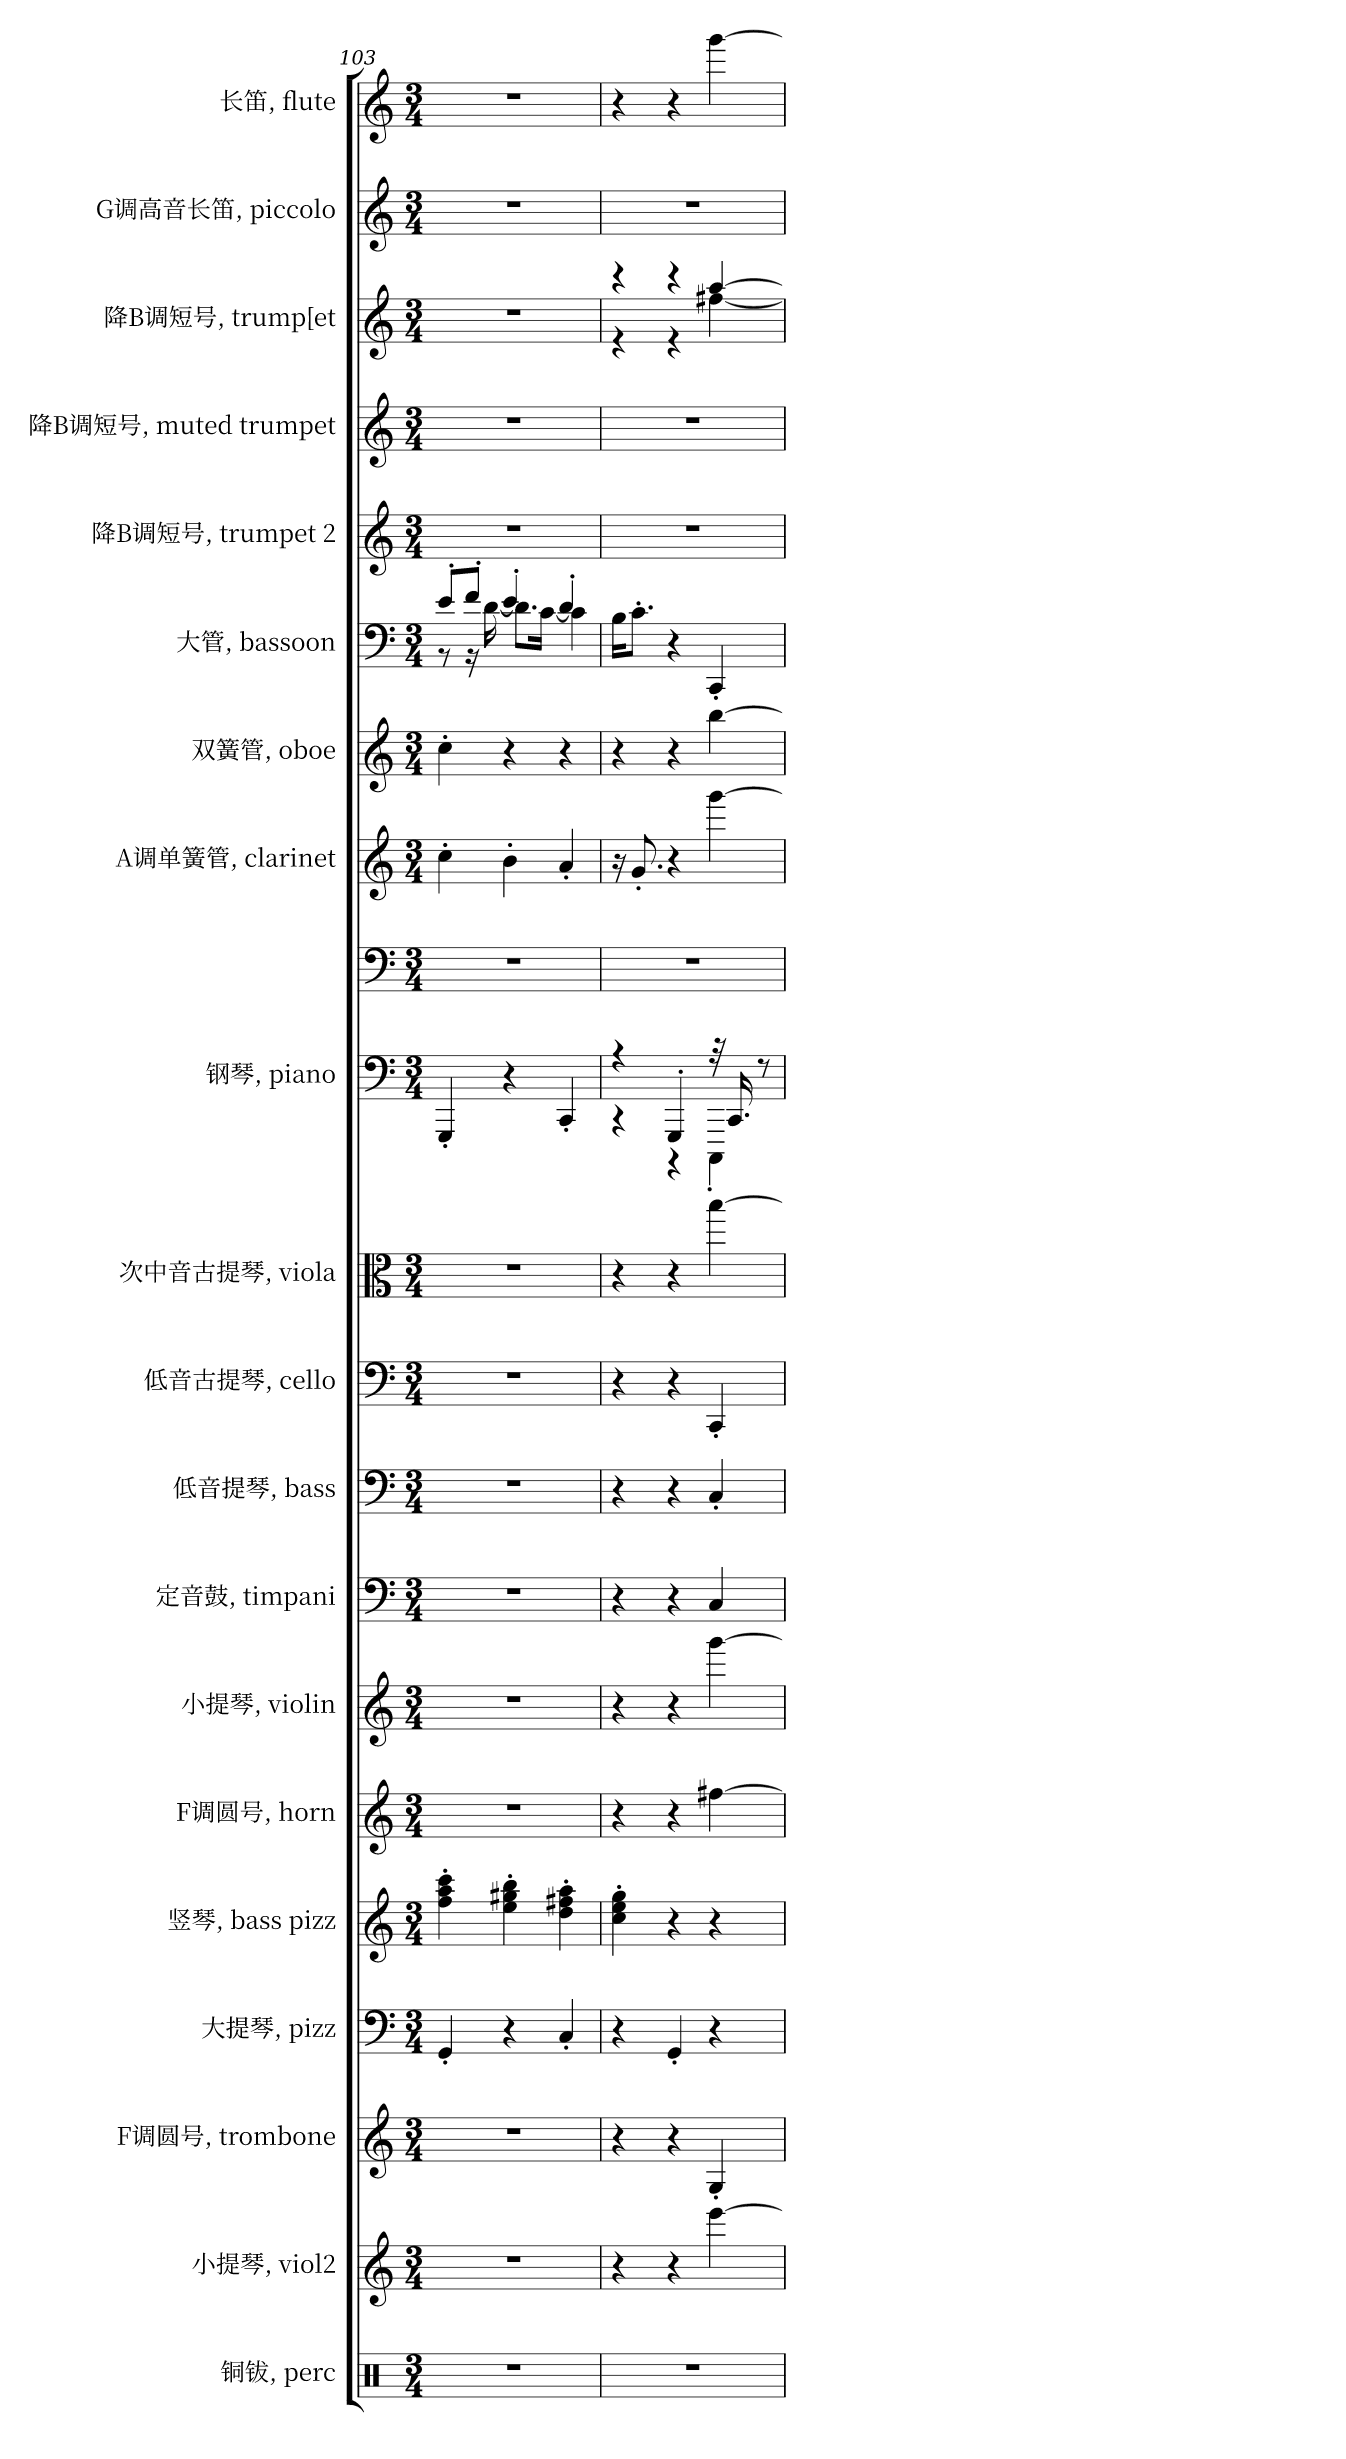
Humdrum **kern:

**kern	**kern	**kern	**kern	**kern	**kern	**kern	**kern	**kern	**kern	**kern	**kern	**kern	**kern	**kern	**kern	**kern	**kern	**kern	**kern	**kern
*part20	*part19	*part18	*part17	*part16	*part15	*part14	*part13	*part12	*part11	*part10	*part9	*part9	*part8	*part7	*part6	*part5	*part4	*part3	*part2	*part1
*staff21	*staff20	*staff19	*staff18	*staff17	*staff16	*staff15	*staff14	*staff13	*staff12	*staff11	*staff10	*staff9	*staff8	*staff7	*staff6	*staff5	*staff4	*staff3	*staff2	*staff1
*I"铜钹, perc	*I"小提琴, viol2	*I"F调圆号, trombone	*I"大提琴, pizz	*I"竖琴, bass pizz	*I"F调圆号, horn	*I"小提琴, violin	*I"定音鼓, timpani	*I"低音提琴, bass	*I"低音古提琴, cello	*I"次中音古提琴, viola	*I"钢琴, piano	*	*I"A调单簧管, clarinet	*I"双簧管, oboe	*I"大管, bassoon	*I"降B调短号, trumpet 2	*I"降B调短号, muted trumpet	*I"降B调短号, trump[et	*I"G调高音长笛, piccolo	*I"长笛, flute
*	*	*	*	*	*I'F Hn.	*I'Vln.	*I'Timp.	*	*	*	*I'Pno.	*	*I'A Cl.	*I'Ob.	*I'Bsn.	*	*	*	*	*I'Fl.
*clefX	*clefG2	*clefG2	*clefF4	*clefG2	*clefG2	*clefG2	*clefF4	*clefF4	*clefF4	*clefC3	*clefF4	*clefF4	*clefG2	*clefG2	*clefF4	*clefG2	*clefG2	*clefG2	*clefG2	*clefG2
*	*	*ITrd4c7	*	*	*ITrd4c7	*	*	*ITrd7c12	*	*	*	*	*ITrd2c3	*	*	*ITrd1c2	*ITrd1c2	*ITrd1c2	*ITrd-4c-7	*
*k[]	*k[]	*k[b-]	*k[]	*k[]	*k[b-]	*k[]	*k[]	*k[]	*k[]	*k[]	*k[]	*k[]	*k[f#c#g#]	*k[]	*k[]	*k[b-e-]	*k[b-e-]	*k[b-e-]	*k[f#]	*k[]
*M3/4	*M3/4	*M3/4	*M3/4	*M3/4	*M3/4	*M3/4	*M3/4	*M3/4	*M3/4	*M3/4	*M3/4	*M3/4	*M3/4	*M3/4	*M3/4	*M3/4	*M3/4	*M3/4	*M3/4	*M3/4
=103	=103	=103	=103	=103	=103	=103	=103	=103	=103	=103	=103	=103	=103	=103	=103	=103	=103	=103	=103	=103
*	*	*	*	*	*	*	*	*	*	*	*	*	*	*	*^	*	*	*	*	*
2.r	2.r	2.r	4GG'/	4ff\' 4aa\' 4ccc\'	2.r	2.r	2.r	2.r	2.r	2.r	4GGG'/	2.r	4a'\	4cc'\	8e'/L	8r	2.r	2.r	2.r	2.r	2.r
.	.	.	.	.	.	.	.	.	.	.	.	.	.	.	8f'/J	16r	.	.	.	.	.
.	.	.	.	.	.	.	.	.	.	.	.	.	.	.	.	[16d\	.	.	.	.	.
.	.	.	4r	4ee\' 4gg#X\' 4bb\'	.	.	.	.	.	.	4r	.	4g#'\	4r	4e'/	8.d\L]	.	.	.	.	.
.	.	.	.	.	.	.	.	.	.	.	.	.	.	.	.	[16c\Jk	.	.	.	.	.
.	.	.	4C'/	4dd\' 4ff#X\' 4aa\'	.	.	.	.	.	.	4CC'/	.	4f#'/	4r	4d'/	4c\]	.	.	.	.	.
*	*	*	*	*	*	*	*	*	*	*	*	*	*	*	*v	*v	*	*	*	*	*
=104	=104	=104	=104	=104	=104	=104	=104	=104	=104	=104	=104	=104	=104	=104	=104	=104	=104	=104	=104	=104
*	*	*	*	*	*	*	*	*	*	*	*^	*	*	*	*	*	*	*^	*	*
2.r	4r	4r	4r	4cc\' 4ee\' 4gg\'	4r	4r	4r	4r	4r	4r	4r	4r	2.r	16r	4r	16B\KL	2.r	2.r	4r	4r	2.r	4r
.	.	.	.	.	.	.	.	.	.	.	.	.	.	8.e'/	.	8.c'\J	.	.	.	.	.	.
.	4r	4r	4GG'/	4r	4r	4r	4r	4r	4r	4r	4GGG'/	4r	.	4r	4r	4r	.	.	4r	4r	.	4r
.	[4eee\	4C'/	4r	4r	[4bn\	[4ggg\	4C/	4CC'/	4CC'/	[4bb\	32r	4CCC'\	.	[4eee\	[4bb\	4CC'/	.	.	[4gg/	[4een\	.	[4ggg\
.	.	.	.	.	.	.	.	.	.	.	16.CC/	.	.	.	.	.	.	.	.	.	.	.
.	.	.	.	.	.	.	.	.	.	.	8r	.	.	.	.	.	.	.	.	.	.	.
*	*	*	*	*	*	*	*	*	*	*	*v	*v	*	*	*	*	*	*	*v	*v	*	*
=	=	=	=	=	=	=	=	=	=	=	=	=	=	=	=	=	=	=	=	=
*-	*-	*-	*-	*-	*-	*-	*-	*-	*-	*-	*-	*-	*-	*-	*-	*-	*-	*-	*-	*-
